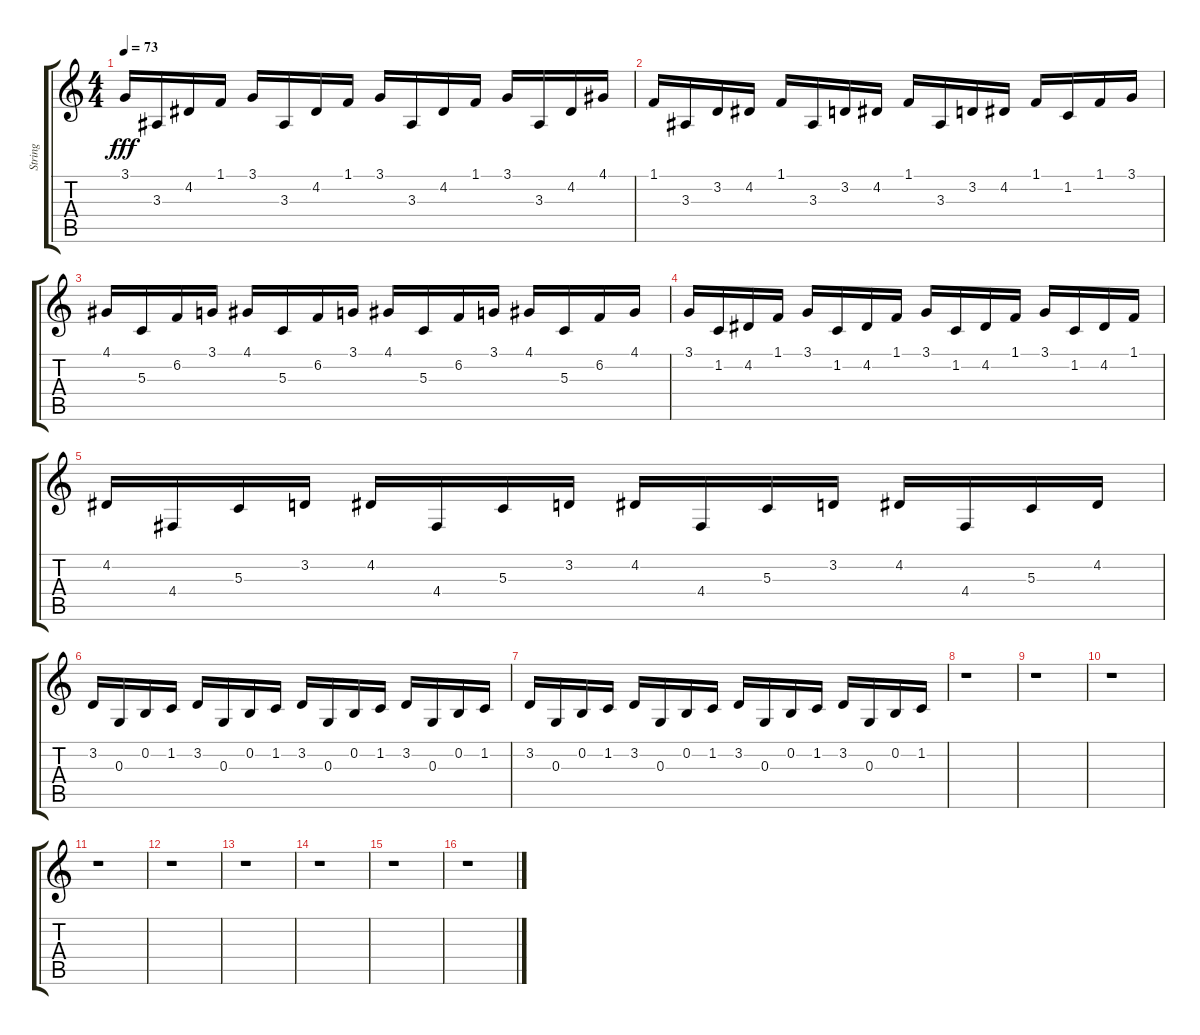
\track ("String" "String") {instrument stringensemble2}
\staff {score tabs}
\tuning (E4 B3 G3 D3 A2 E2) {hide}
\ts (4 4)
\tempo 73
\clef g2
\ks c
3.1.16{dy fff} 3.3.16 4.2.16 1.1.16 3.1.16 3.3.16 4.2.16 1.1.16 3.1.16 3.3.16 4.2.16 1.1.16 3.1.16 3.3.16 4.2.16 4.1.16 |
1.1.16 3.3.16 3.2.16 4.2.16 1.1.16 3.3.16 3.2.16 4.2.16 1.1.16 3.3.16 3.2.16 4.2.16 1.1.16 1.2.16 1.1.16 3.1.16 |
4.1.16 5.3.16 6.2.16 3.1.16 4.1.16 5.3.16 6.2.16 3.1.16 4.1.16 5.3.16 6.2.16 3.1.16 4.1.16 5.3.16 6.2.16 4.1.16 |
3.1.16 1.2.16 4.2.16 1.1.16 3.1.16 1.2.16 4.2.16 1.1.16 3.1.16 1.2.16 4.2.16 1.1.16 3.1.16 1.2.16 4.2.16 1.1.16 |
4.2.16 4.4.16 5.3.16 3.2.16 4.2.16 4.4.16 5.3.16 3.2.16 4.2.16 4.4.16 5.3.16 3.2.16 4.2.16 4.4.16 5.3.16 4.2.16 |
3.2.16 0.3.16 0.2.16 1.2.16 3.2.16 0.3.16 0.2.16 1.2.16 3.2.16 0.3.16 0.2.16 1.2.16 3.2.16 0.3.16 0.2.16 1.2.16 |
3.2.16 0.3.16 0.2.16 1.2.16 3.2.16 0.3.16 0.2.16 1.2.16 3.2.16 0.3.16 0.2.16 1.2.16 3.2.16 0.3.16 0.2.16 1.2.16 |
r.1 |
r.1 |
r.1 |
r.1 |
r.1 |
r.1 |
r.1 |
r.1 |
r.1
